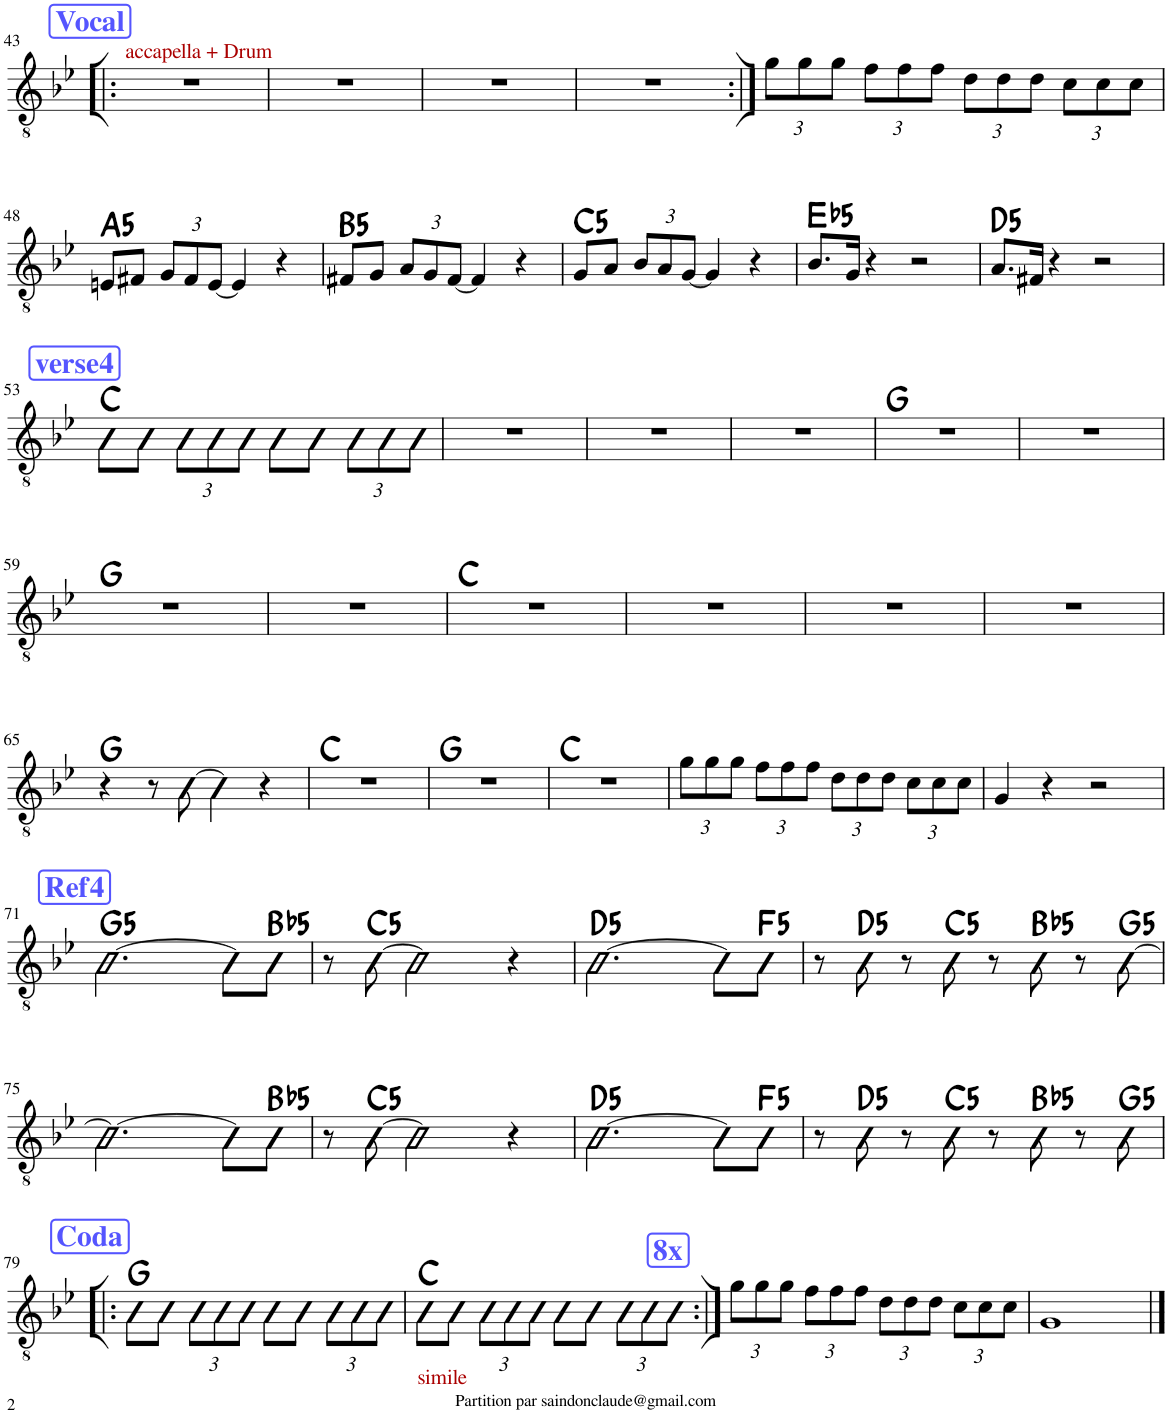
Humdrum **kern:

**kern	**harte
*part1	*part1
*staff1	*
*I"Classical Guitar	*
*I'Guit.	*
!!LO:PB:g=z
*clefGv2	*
*k[b-e-]	*
*M4/4	*
!!LO:REH:place=s1:a:B:cj:color=#5555FF:fs=14:t=Vocal
=43!|:	=43!|:
!LO:TX:a:color=#AA0000:t=accapella + Drum	!
1r	.
=44	=44
1r	.
=45	=45
1r	.
=46	=46
1r	.
=47:|!	=47:|!
*Xbrackettup	*
12g\L	.
12g\	.
12g\J	.
12f\L	.
12f\	.
12f\J	.
12d\L	.
12d\	.
12d\J	.
12c\L	.
12c\	.
12c\J	.
!!LO:LB:g=z
=48	=48
!	!LO:H:kt=5
8En/L	A:(1,5)
8F#X/J	.
12G/L	.
12F#/	.
[12E/J	.
4E/]	.
4r	.
=49	=49
!	!LO:H:kt=5
8F#X/L	B:(1,5)
8G/J	.
12A/L	.
12G/	.
[12F#/J	.
4F#/]	.
4r	.
=50	=50
!	!LO:H:kt=5
8G/L	C:(1,5)
8A/J	.
12B-/L	.
12A/	.
[12G/J	.
4G/]	.
4r	.
=51	=51
!	!LO:H:kt=5
8.B-/L	Eb:(1,5)
16G/Jk	.
4r	.
2r	.
=52	=52
!	!LO:H:kt=5
8.A/L	D:(1,5)
16F#X/Jk	.
4r	.
2r	.
!!LO:LB:g=z
!!LO:REH:place=s1:a:B:cj:color=#5555FF:fs=14:t=verse4
=53	=53
8B-\L	C:maj
8B-\J	.
12B-\L	.
12B-\	.
12B-\J	.
8B-\L	.
8B-\J	.
12B-\L	.
12B-\	.
12B-\J	.
=54	=54
1r	.
=55	=55
1r	.
=56	=56
1r	.
=57	=57
1r	G:maj
=58	=58
1r	.
!!LO:LB:g=z
=59	=59
1r	G:maj
=60	=60
1r	.
=61	=61
1r	C:maj
=62	=62
1r	.
=63	=63
1r	.
=64	=64
1r	.
!!LO:LB:g=z
=65	=65
4r	G:maj
8r	.
[8B-\	.
4B-\]	.
4r	.
=66	=66
1r	C:maj
=67	=67
1r	G:maj
=68	=68
1r	C:maj
=69	=69
12g\L	.
12g\	.
12g\J	.
12f\L	.
12f\	.
12f\J	.
12d\L	.
12d\	.
12d\J	.
12c\L	.
12c\	.
12c\J	.
=70	=70
4G/	.
4r	.
2r	.
!!LO:LB:g=z
!!LO:REH:place=s1:a:B:cj:color=#5555FF:fs=14:t=Ref4
=71	=71
!	!LO:H:kt=5
[2.B-\	G:(1,5)
8B-\L]	.
!	!LO:H:kt=5
8B-\J	Bb:(1,5)
=72	=72
8r	.
!	!LO:H:kt=5
[8B-\	C:(1,5)
2B-\]	.
4r	.
=73	=73
!	!LO:H:kt=5
[2.B-\	D:(1,5)
8B-\L]	.
!	!LO:H:kt=5
8B-\J	F:(1,5)
=74	=74
8r	.
!	!LO:H:kt=5
8B-\	D:(1,5)
8r	.
!	!LO:H:kt=5
8B-\	C:(1,5)
8r	.
!	!LO:H:kt=5
8B-\	Bb:(1,5)
8r	.
!	!LO:H:kt=5
[8B-\	G:(1,5)
!!LO:LB:g=z
=75	=75
2.B-\_	.
8B-\L]	.
!	!LO:H:kt=5
8B-\J	Bb:(1,5)
=76	=76
8r	.
!	!LO:H:kt=5
[8B-\	C:(1,5)
2B-\]	.
4r	.
=77	=77
!	!LO:H:kt=5
[2.B-\	D:(1,5)
8B-\L]	.
!	!LO:H:kt=5
8B-\J	F:(1,5)
=78	=78
8r	.
!	!LO:H:kt=5
8B-\	D:(1,5)
8r	.
!	!LO:H:kt=5
8B-\	C:(1,5)
8r	.
!	!LO:H:kt=5
8B-\	Bb:(1,5)
8r	.
!	!LO:H:kt=5
8B-\	G:(1,5)
!!LO:LB:g=z
!!LO:REH:place=s1:a:B:cj:color=#5555FF:fs=14:t=Coda
=79!|:	=79!|:
8B-\L	G:maj
8B-\J	.
12B-\L	.
12B-\	.
12B-\J	.
8B-\L	.
8B-\J	.
12B-\L	.
12B-\	.
12B-\J	.
!!LO:REH:place=s1:a:B:cj:color=#5555FF:fs=14:t=8x:qo=3.6666666666666665
=80	=80
!LO:TX:b:color=#AA0000:t=simile	!
8B-\L	C:maj
8B-\J	.
12B-\L	.
12B-\	.
12B-\J	.
8B-\L	.
8B-\J	.
12B-\L	.
12B-\	.
12B-\J	.
=81:|!	=81:|!
12g\L	.
12g\	.
12g\J	.
12f\L	.
12f\	.
12f\J	.
12d\L	.
12d\	.
12d\J	.
12c\L	.
12c\	.
12c\J	.
=82	=82
1G	.
==	==
*-	*-
